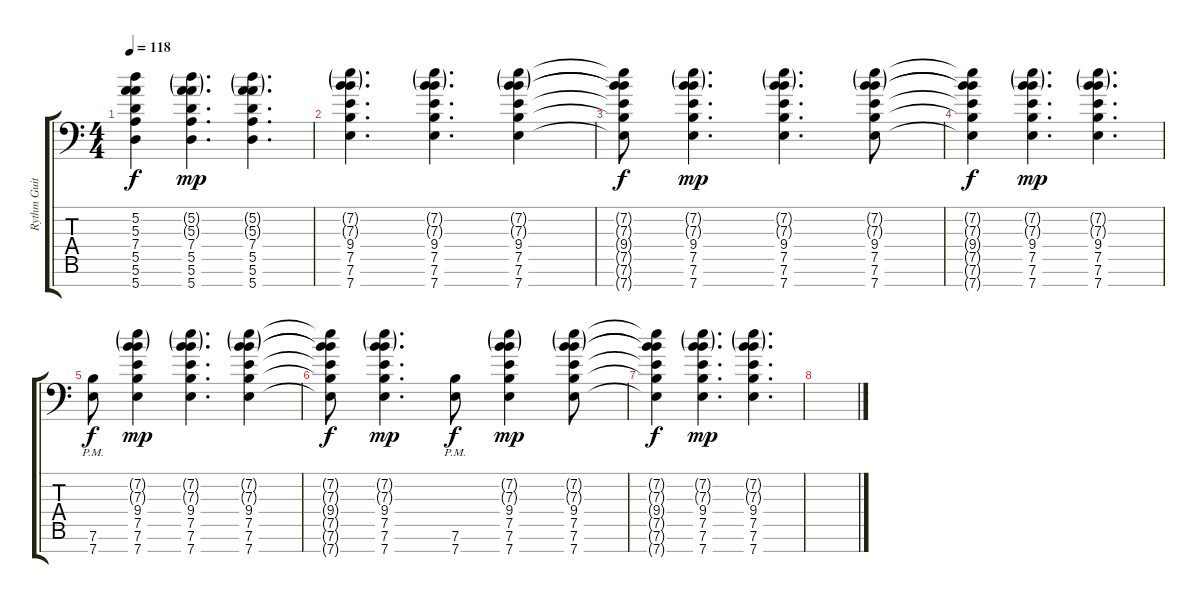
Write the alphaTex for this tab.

\track ("Rythm Guitar #1" "Rythm Guit") {instrument distortionguitar}
\staff {score tabs}
\tuning (D4 A3 E3 D3 A2 E2 A1) {hide}
\ts (4 4)
\tempo 118
\clef f4
\ks c
(5.2{t} 5.3{t} 7.4{t} 5.5{t} 5.6{t} 5.7{t}).4{dy f} (5.2{g} 5.3{g} 7.4 5.5 5.6 5.7).4{d dy mp} (5.2{g} 5.3{g} 7.4 5.5 5.6 5.7).4{d} |
(7.2{g} 7.3{g} 9.4 7.5 7.6 7.7).4{d} (7.2{g} 7.3{g} 9.4 7.5 7.6 7.7).4{d} (7.2{g} 7.3{g} 9.4 7.5 7.6 7.7).4 |
(7.2{t} 7.3{t} 9.4{t} 7.5{t} 7.6{t} 7.7{t}).8{dy f} (7.2{g} 7.3{g} 9.4 7.5 7.6 7.7).4{d dy mp} (7.2{g} 7.3{g} 9.4 7.5 7.6 7.7).4{d} (7.2{g} 7.3{g} 9.4 7.5 7.6 7.7).8 |
(7.2{t} 7.3{t} 9.4{t} 7.5{t} 7.6{t} 7.7{t}).4{dy f} (7.2{g} 7.3{g} 9.4 7.5 7.6 7.7).4{d dy mp} (7.2{g} 7.3{g} 9.4 7.5 7.6 7.7).4{d} |
(7.6{pm} 7.7{pm}).8{dy f} (7.2{g} 7.3{g} 9.4 7.5 7.6 7.7).4{dy mp} (7.2{g} 7.3{g} 9.4 7.5 7.6 7.7).4{d} (7.2{g} 7.3{g} 9.4 7.5 7.6 7.7).4 |
(7.2{t} 7.3{t} 9.4{t} 7.5{t} 7.6{t} 7.7{t}).8{dy f} (7.2{g} 7.3{g} 9.4 7.5 7.6 7.7).4{d dy mp} (7.6{pm} 7.7{pm}).8{dy f} (7.2{g} 7.3{g} 9.4 7.5 7.6 7.7).4{dy mp} (7.2{g} 7.3{g} 9.4 7.5 7.6 7.7).8 |
(7.2{t} 7.3{t} 9.4{t} 7.5{t} 7.6{t} 7.7{t}).4{dy f} (7.2{g} 7.3{g} 9.4 7.5 7.6 7.7).4{d dy mp} (7.2{g} 7.3{g} 9.4 7.5 7.6 7.7).4{d} |
\section ("" "")
